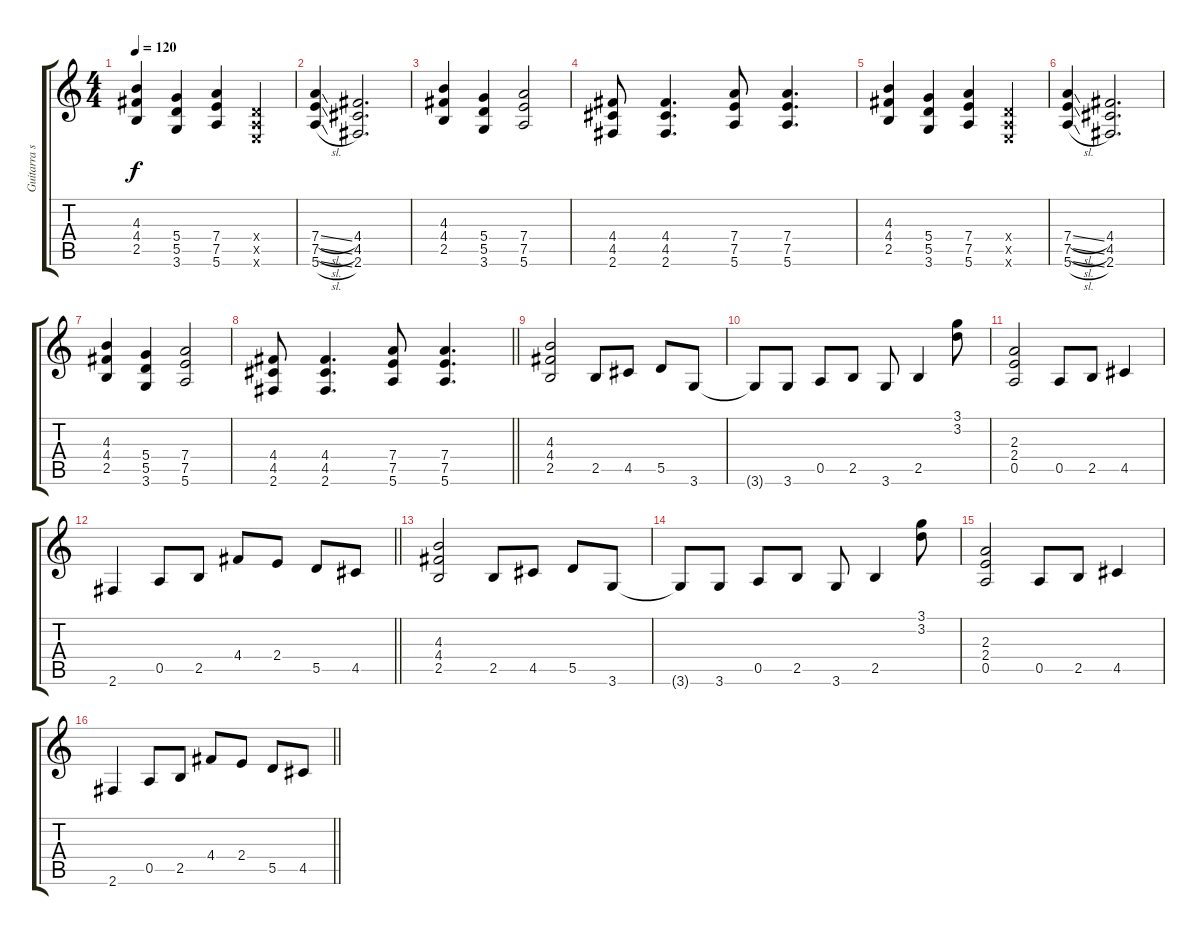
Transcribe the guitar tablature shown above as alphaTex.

\track ("Guitarra secundaria" "Guitarra s") {instrument overdrivenguitar}
\staff {score tabs}
\tuning (E4 B3 G3 D3 A2 E2) {hide}
\ts (4 4)
\tempo 120
\clef g2
\ks c
(4.3 4.4 2.5).4{dy f} (5.4 5.5 3.6).4 (7.4 7.5 5.6).4 (0.4{x} 0.5{x} 0.6{x}).4 |
(7.4{sl} 7.5{sl} 5.6{sl}).4 (4.4 4.5 2.6).2{d} |
(4.3 4.4 2.5).4 (5.4 5.5 3.6).4 (7.4 7.5 5.6).2 |
(4.4 4.5 2.6).8 (4.4 4.5 2.6).4{d} (7.4 7.5 5.6).8 (7.4 7.5 5.6).4{d} |
(4.3 4.4 2.5).4 (5.4 5.5 3.6).4 (7.4 7.5 5.6).4 (0.4{x} 0.5{x} 0.6{x}).4 |
(7.4{sl} 7.5{sl} 5.6{sl}).4 (4.4 4.5 2.6).2{d} |
(4.3 4.4 2.5).4 (5.4 5.5 3.6).4 (7.4 7.5 5.6).2 |
\barLineRight lightlight
(4.4 4.5 2.6).8 (4.4 4.5 2.6).4{d} (7.4 7.5 5.6).8 (7.4 7.5 5.6).4{d} |
(4.3 4.4 2.5).2 2.5.8 4.5.8 5.5.8 3.6.8 |
3.6{t}.8 3.6.8 0.5.8 2.5.8 3.6.8 2.5.4 (3.1 3.2).8 |
(2.3 2.4 0.5).2 0.5.8 2.5.8 4.5.4 |
\barLineRight lightlight
2.6.4 0.5.8 2.5.8 4.4.8 2.4.8 5.5.8 4.5.8 |
(4.3 4.4 2.5).2 2.5.8 4.5.8 5.5.8 3.6.8 |
3.6{t}.8 3.6.8 0.5.8 2.5.8 3.6.8 2.5.4 (3.1 3.2).8 |
(2.3 2.4 0.5).2 0.5.8 2.5.8 4.5.4 |
\barLineRight lightlight
2.6.4 0.5.8 2.5.8 4.4.8 2.4.8 5.5.8 4.5.8
